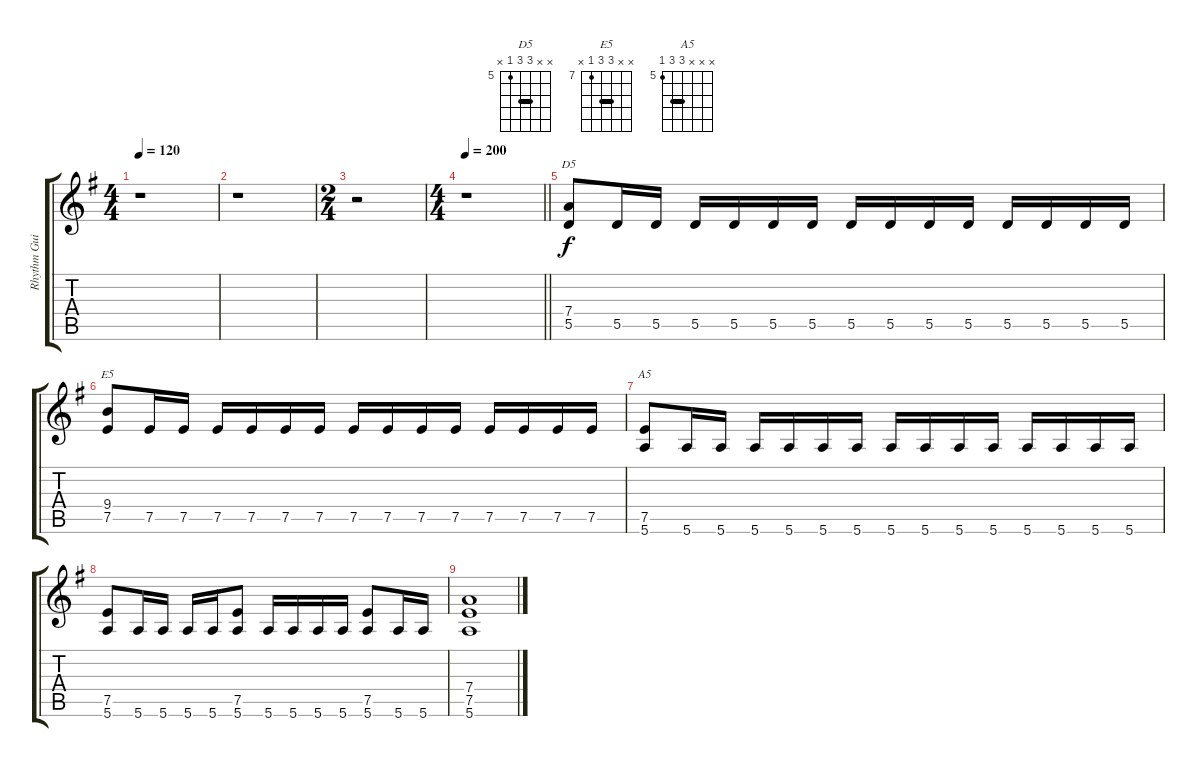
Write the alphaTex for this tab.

\track ("Rhythm Guitar B" "Rhythm Gui") {instrument distortionguitar}
\staff {score tabs}
\tuning (E4 B3 G3 D3 A2 E2) {hide}
\chord ("D5" x x 7 7 5 x) {firstfret 5 barre 7}
\chord ("E5" x x 9 9 7 x) {firstfret 7 barre 9}
\chord ("A5" x x x 7 7 5) {firstfret 5 barre 7}
\ts (4 4)
\tempo 120
\clef g2
\ks g
r.1{dy f} |
r.1 |
\ts (2 4)
r.2 |
\ts (4 4)
\tempo 200
\barLineRight lightlight
r.1 |
\section ("" "")
(7.4 5.5).8{ch "D5"} 5.5.16 5.5.16 5.5.16 5.5.16 5.5.16 5.5.16 5.5.16 5.5.16 5.5.16 5.5.16 5.5.16 5.5.16 5.5.16 5.5.16 |
(9.4 7.5).8{ch "E5"} 7.5.16 7.5.16 7.5.16 7.5.16 7.5.16 7.5.16 7.5.16 7.5.16 7.5.16 7.5.16 7.5.16 7.5.16 7.5.16 7.5.16 |
(7.5 5.6).8{ch "A5"} 5.6.16 5.6.16 5.6.16 5.6.16 5.6.16 5.6.16 5.6.16 5.6.16 5.6.16 5.6.16 5.6.16 5.6.16 5.6.16 5.6.16 |
(7.5 5.6).8 5.6.16 5.6.16 5.6.16 5.6.16 (7.5 5.6).8 5.6.16 5.6.16 5.6.16 5.6.16 (7.5 5.6).8 5.6.16 5.6.16 |
(7.4 7.5 5.6).1
